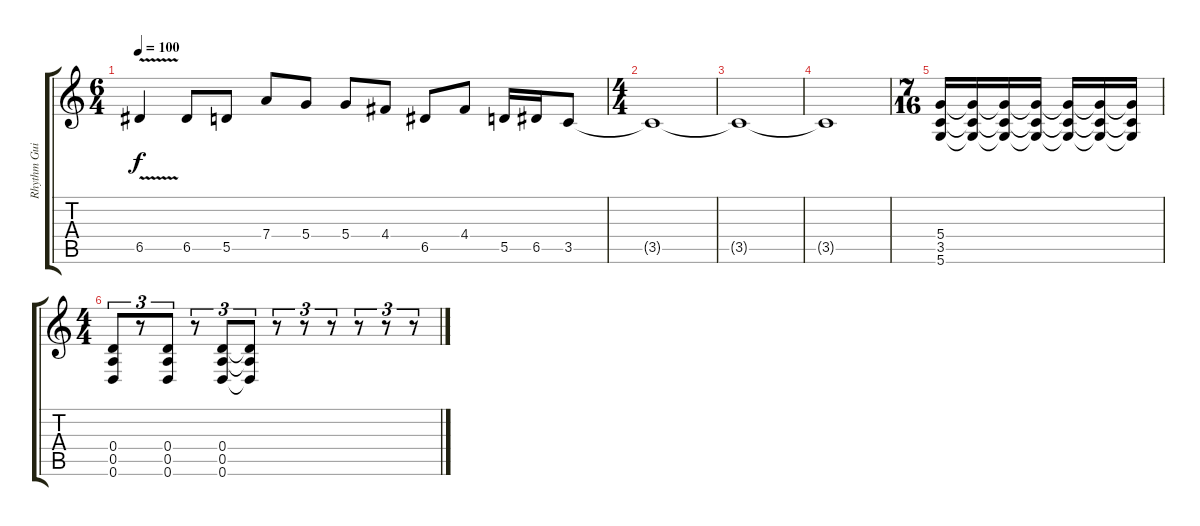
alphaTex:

\track ("Rhythm Guitar" "Rhythm Gui") {instrument distortionguitar}
\staff {score tabs}
\tuning (E4 B3 G3 D3 A2 D2) {hide}
\ts (6 4)
\tempo 100
\clef g2
\ks c
6.5{v}.4{dy f} 6.5.8 5.5.8 7.4.8 5.4.8 5.4.8 4.4.8 6.5.8 4.4.8 5.5.16 6.5.16 3.5.8 |
\ts (4 4)
3.5{t}.1 |
3.5{t}.1 |
3.5{t}.1 |
\ts (7 16)
(5.4 3.5 5.6).16{volume 16} (5.4{t} 3.5{t} 5.6{t}).16 (5.4{t} 3.5{t} 5.6{t}).16 (5.4{t} 3.5{t} 5.6{t}).16 (5.4{t} 3.5{t} 5.6{t}).16 (5.4{t} 3.5{t} 5.6{t}).16 (5.4{t} 3.5{t} 5.6{t}).16 |
\ts (4 4)
(0.4 0.5 0.6).8{tu (3 2)} r.8{tu (3 2)} (0.4 0.5 0.6).8{tu (3 2)} r.8{tu (3 2)} (0.4 0.5 0.6).8{tu (3 2)} (0.4{t} 0.5{t} 0.6{t}).8{tu (3 2)} r.8{tu (3 2)} r.8{tu (3 2)} r.8{tu (3 2)} r.8{tu (3 2)} r.8{tu (3 2)} r.8{tu (3 2)}
